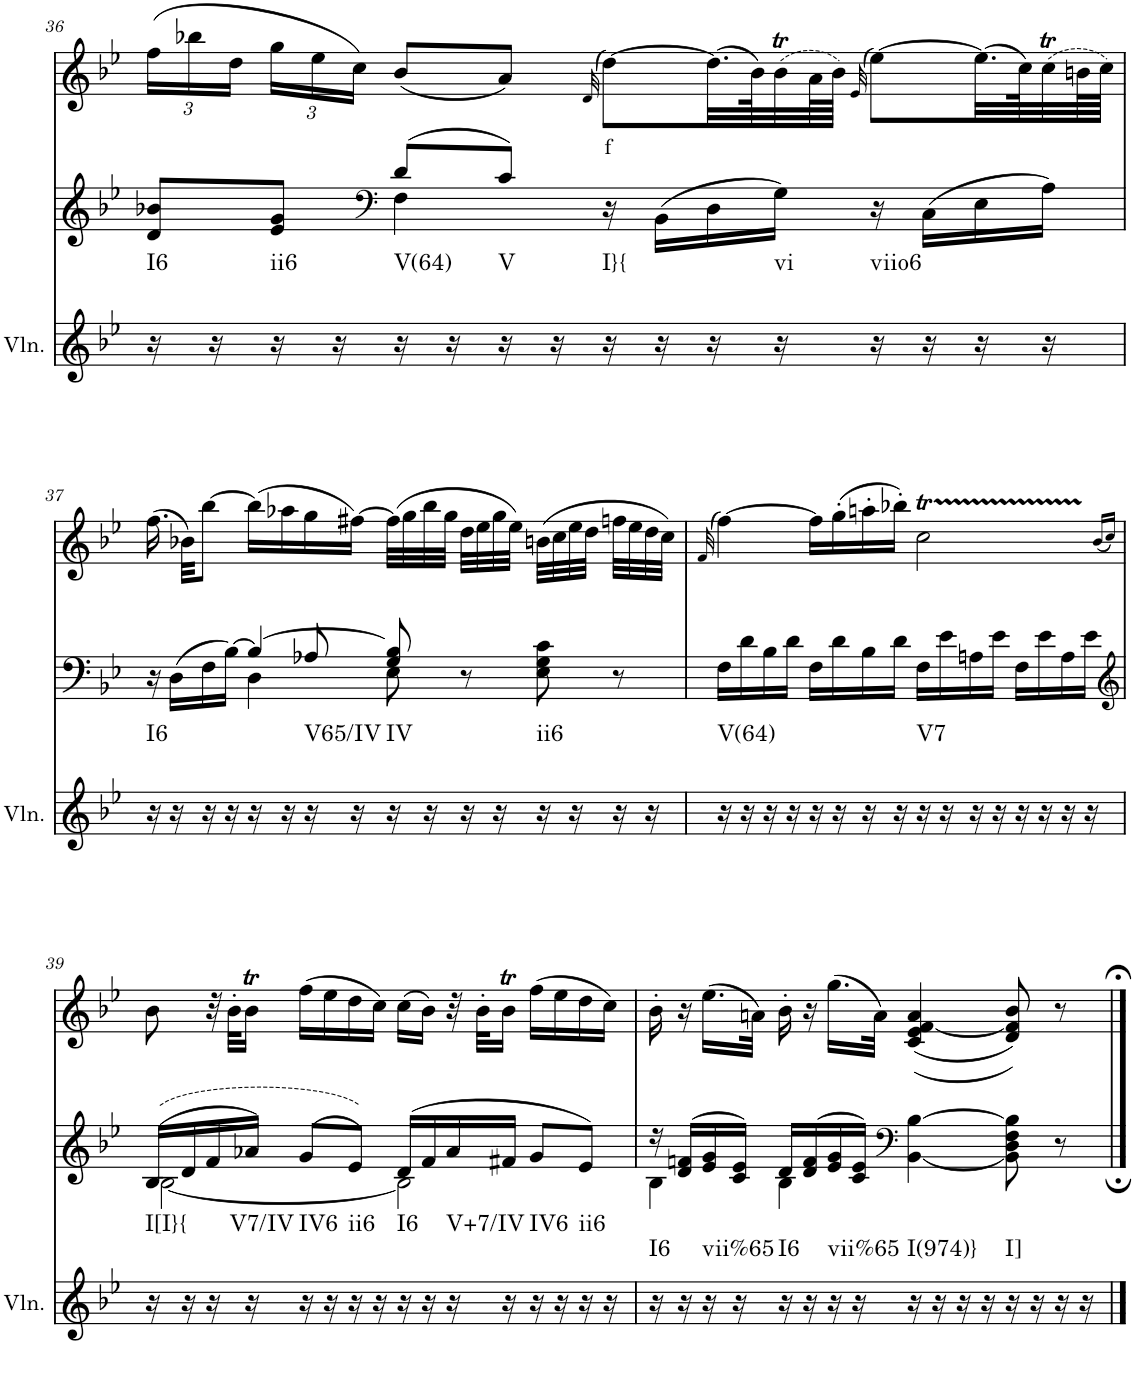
**kern	**harte	**kern	**kern	**text
*part3	*part3	*part2	*part1	*part1
*staff3	*	*staff2	*staff1	*staff1
*I"Violin	*	*I"Piano	*I"Piano	*
*I'Vln.	*	*I'Pno	*I'Pno	*
!!LO:PB:g=z
*clefG2	*	*clefG2	*clefG2	*
*k[b-e-]	*	*k[b-e-]	*k[b-e-]	*
*B-:	*	*B-:	*B-:	*
*M4/4	*	*M4/4	*M4/4	*
=36	=36	=36	=36	=36
*	*	*^	*	*
*	*	*	*	*Xbrackettup	*
!	!LO:H:kt=I6	!	!	!	!
16r	N	8d/ 8b-X/L	4ryy	(24ff\LL	.
.	.	.	.	24bb-X\	.
16r	.	.	.	.	.
.	.	.	.	24dd\JJ	.
!	!LO:H:kt=ii6	!	!	!	!
16r	N	8e-/ 8g/J	.	24gg\LL	.
.	.	.	.	24ee-\	.
16r	.	.	.	.	.
.	.	.	.	24cc\JJ)	.
*	*	*clefF4	*	*	*
!	!LO:H:kt=V(64)	!	!	!	!
16r	N	(8d/L	4F\	(8b-/L	.
16r	.	.	.	.	.
!	!LO:H:kt=V	!	!	!	!
16r	N	8c/J)	.	8a/J)	.
16r	.	.	.	.	.
.	.	.	.	(>32qd/	.
!	!LO:H:kt=I}{	!	!	!	!LO:LY:b
16r	N	16r	2ryy	[8dd\L)	f
16r	.	(>16BB-\LL	.	.	.
16r	.	16D\	.	(32.dd\LL]	.
.	.	.	.	64b-\K)	.
!	!LO:H:kt=vi	!	!	!	!
16r	N	16G\JJ)	.	(32b-T\	.
.	.	.	.	64a\L	.
.	.	.	.	64b-\JJJJ)	.
.	.	.	.	(>32qe-/	.
!	!LO:H:kt=viio6	!	!	!	!
16r	N	16r	.	[8ee-\L)	.
16r	.	(>16C\LL	.	.	.
16r	.	16E-\	.	(32.ee-\LL]	.
.	.	.	.	64cc\K)	.
16r	.	16A\JJ)	.	(32ccT\	.
.	.	.	.	64bn\L	.
.	.	.	.	64cc\JJJJ)	.
!!LO:LB:g=z
=37	=37	=37	=37	=37	=37
*	*	*	*^	*	*
!	!LO:H:kt=I6	!	!	!	!	!
16r	N	16r	4ryy	4.ryy	(16.ff\	.
16r	.	(>16D\LL	.	.	.	.
.	.	.	.	.	32b-X\KKL)	.
16r	.	16F\	.	.	[8bb-\J	.
16r	.	[>16B-\JJ)	.	.	.	.
16r	.	4B-/_	4D\	.	(16bb-\LL]	.
16r	.	.	.	.	16aa-X\	.
!	!LO:H:kt=V65/IV	!	!	!	!	!
16r	N	.	.	8A-X/	16gg\	.
16r	.	.	.	.	[16ff#X\JJ)	.
!	!LO:H:kt=IV	!	!	!	!	!
16r	N	8G/ 8B-/]	8E-\	2ryy	(32ff#\LLL]	.
.	.	.	.	.	32gg\	.
16r	.	.	.	.	32bb-\	.
.	.	.	.	.	32gg\JJJ	.
16r	.	8r	4.ryy	.	32dd\LLL	.
.	.	.	.	.	32ee-\	.
16r	.	.	.	.	32gg\	.
.	.	.	.	.	32ee-\JJJ)	.
!	!LO:H:kt=ii6	!	!	!	!	!
16r	N	8E-\ 8G\ 8c\	.	.	(32bn\LLL	.
.	.	.	.	.	32cc\	.
16r	.	.	.	.	32ee-\	.
.	.	.	.	.	32dd\JJJ	.
16r	.	8r	.	.	32ffn\LLL	.
.	.	.	.	.	32ee-\	.
16r	.	.	.	.	32dd\	.
.	.	.	.	.	32cc\JJJ)	.
*	*	*v	*v	*v	*	*
=38	=38	=38	=38	=38
.	.	.	(>32qf/	.
!	!LO:H:kt=V(64)	!	!	!
16r	N	16F\LL	[4ff\)	.
16r	.	16d\	.	.
16r	.	16B-\	.	.
16r	.	16d\JJ	.	.
16r	.	16F\LL	16ff\LL]	.
16r	.	16d\	(16gg'\	.
16r	.	16B-\	16aan'\	.
16r	.	16d\JJ	16bb-X'\JJ)	.
!	!LO:H:kt=V7	!	!	!
16r	N	16F\LL	2ccT\	.
16r	.	16e-\	.	.
16r	.	16An\	.	.
16r	.	16e-\JJ	.	.
16r	.	16F\LL	.	.
16r	.	16e-\	.	.
16r	.	16A\	.	.
16r	.	16e-\JJ	.	.
.	.	.	(16qb-/LL	.
.	.	.	16qcc/JJ)	.
!!LO:LB:g=z
=39	=39	=39	=39	=39
*	*	*clefG2	*	*
*	*	*^	*	*
!	!LO:H:kt=I[I}{	!	!	!	!
16r	N	((16B-/LL	[2B-\	8b-\	.
16r	.	16d/	.	.	.
16r	.	16f/	.	32r	.
.	.	.	.	32b-'\KLL	.
!	!LO:H:kt=V7/IV	!	!	!	!
16r	N	16a-X/JJ)	.	16b-T\JJ	.
!	!LO:H:kt=IV6	!	!	!	!
16r	N	(8g/L	.	(16ff\LL	.
16r	.	.	.	16ee-\	.
!	!LO:H:kt=ii6	!	!	!	!
16r	N	8e-/J))	.	16dd\	.
16r	.	.	.	16cc\JJ)	.
!	!LO:H:kt=I6	!	!	!	!
16r	N	(16d/LL	2B-\]	(16cc\LL	.
16r	.	16f/	.	16b-\JJ)	.
!	!LO:H:kt=V+7/IV	!	!	!	!
16r	N	16a-/	.	32r	.
.	.	.	.	32b-'\KLL	.
16r	.	16f#X/JJ	.	16b-T\JJ	.
!	!LO:H:kt=IV6	!	!	!	!
16r	N	8g/L	.	(16ff\LL	.
16r	.	.	.	16ee-\	.
!	!LO:H:kt=ii6	!	!	!	!
16r	N	8e-/J)	.	16dd\	.
16r	.	.	.	16cc\JJ)	.
=40	=40	=40	=40	=40	=40
!	!LO:H:kt=I6	!	!	!	!
16r	N	16r	4B-\	16b-'\	.
16r	.	(16d/ 16fn/LL	.	16r	.
!	!LO:H:kt=vii%65	!	!	!	!
16r	N	16e-/ 16g/	.	(16.ee-\LL	.
16r	.	16c/ 16e-/JJ)	.	.	.
.	.	.	.	32an\JJk)	.
!	!LO:H:kt=I6	!	!	!	!
16r	N	16d/LL	4B-\	16b-'\	.
16r	.	(16d/ 16f/	.	16r	.
!	!LO:H:kt=vii%65	!	!	!	!
16r	N	16e-/ 16g/	.	(16.gg\LL	.
16r	.	16c/ 16e-/JJ)	.	.	.
.	.	.	.	32a\JJk)	.
*	*	*clefF4	*	*	*
!	!LO:H:kt=I(974)}	!	!	!	!
16r	N	[<4BB-\ [>4B-\	2ryy	((<4c/ 4e-/ [<4f/ 4a/	.
16r	.	.	.	.	.
16r	.	.	.	.	.
16r	.	.	.	.	.
!	!LO:H:kt=I]	!	!	!	!
16r	N	8BB-\] 8D\ 8F\ 8B-\]	.	8d/ 8f/] 8b-/))	.
16r	.	.	.	.	.
16r	.	8r	.	8r	.
16r	.	.	.	.	.
*	*	*v	*v	*	*
==	==	==	==	==
*-	*-	*-	*-	*-
